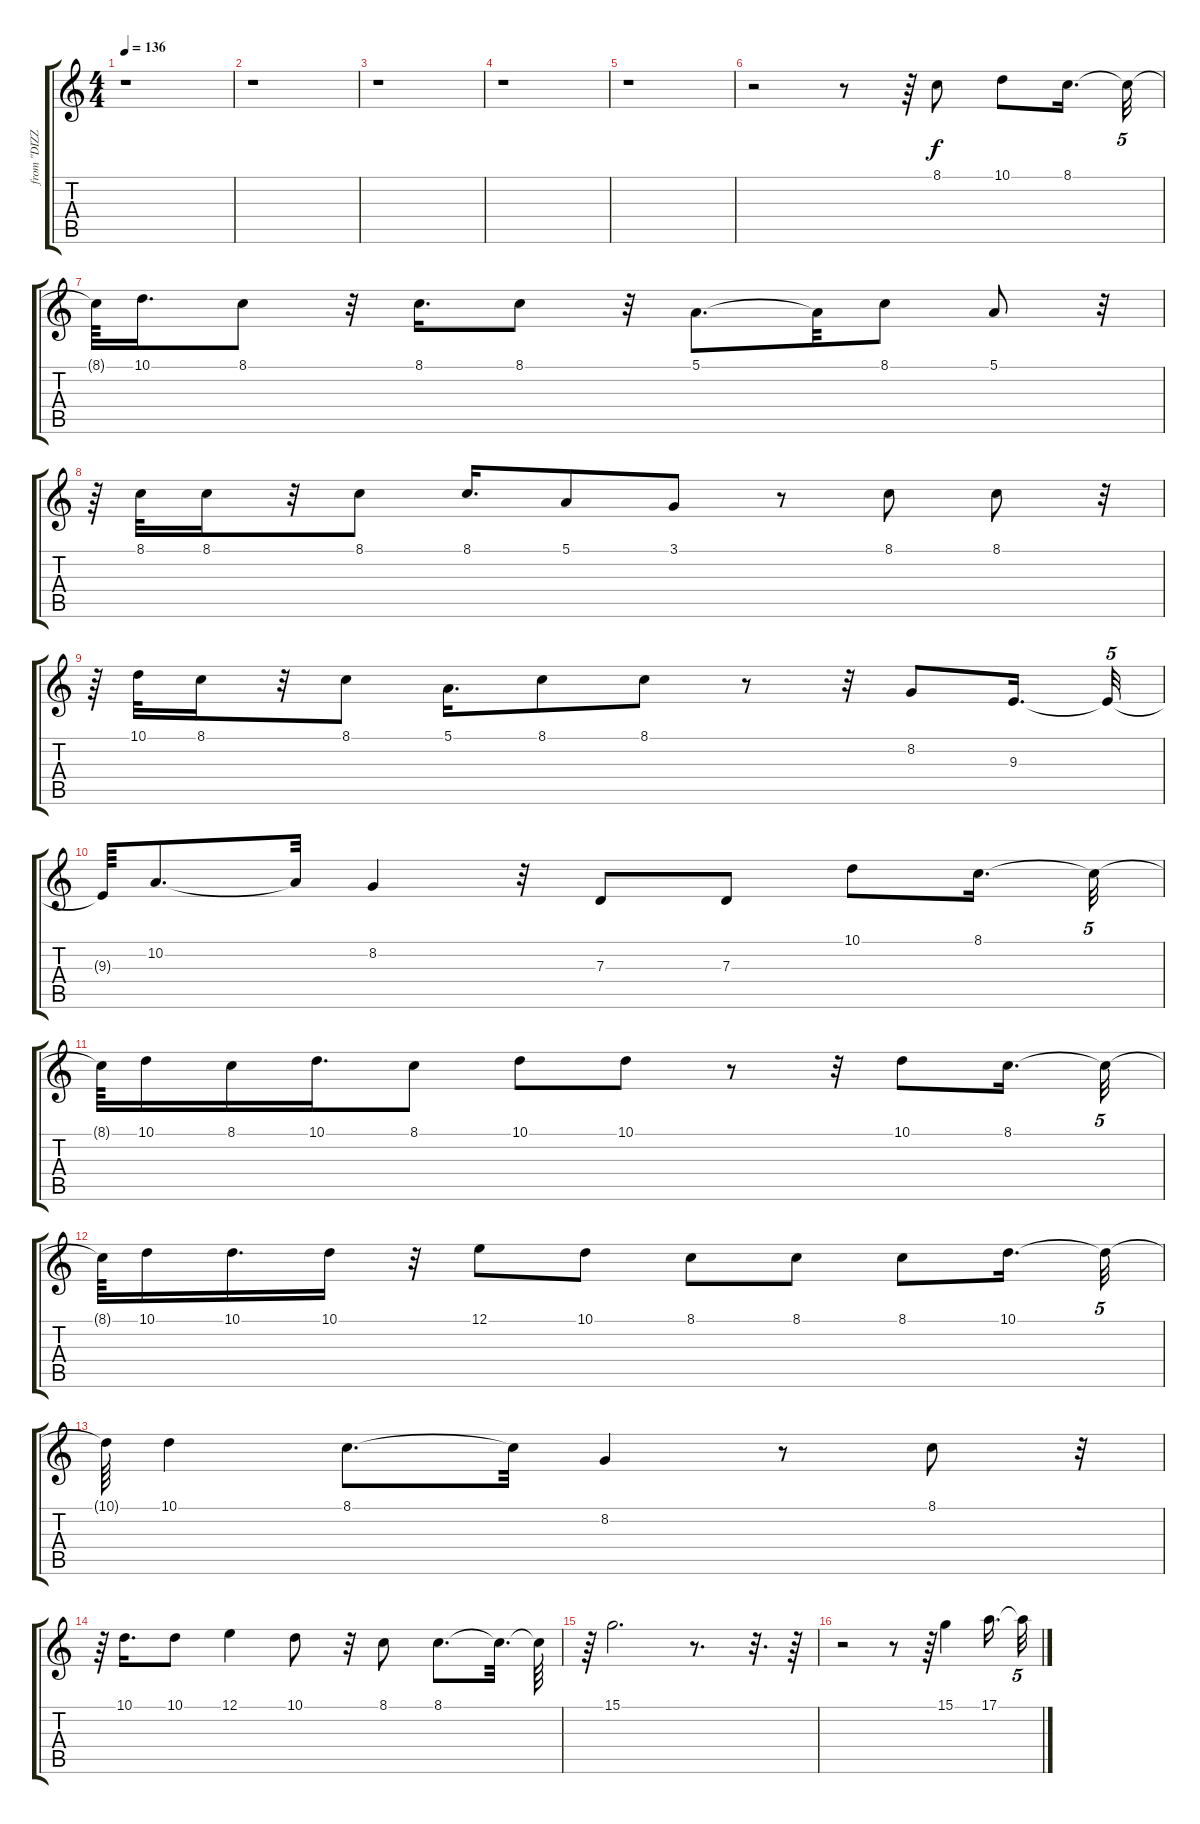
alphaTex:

\track ("from \"DIZZY UP THE GIRL\"" "from \"DIZZ") {instrument sopranosax}
\staff {score tabs}
\tuning (E4 B3 G3 D3 A2 E2) {hide}
\ts (4 4)
\tempo 136
\clef g2
\ks c
r.1{dy f} |
r.1 |
r.1 |
r.1 |
r.1 |
r.2 r.8 r.64 8.1.8 10.1.8 8.1.16{d} 8.1{t}.32{tu (5 4)} |
8.1{t}.64 10.1.16{d} 8.1.8 r.32 8.1.16{d} 8.1.8 r.32 5.1.8{d} 5.1{t}.32 8.1.8 5.1.8 r.32{tu (5 4)} |
r.64 8.1.32 8.1.16 r.32 8.1.8 8.1.16{d} 5.1.8 3.1.8 r.8 8.1.8 8.1.8 r.32{tu (5 4)} |
r.64 10.1.32 8.1.16 r.32 8.1.8 5.1.16{d} 8.1.8 8.1.8 r.8 r.32 8.2.8 9.3.16{d} 9.3{t}.32{tu (5 4)} |
9.3{t}.64 10.2.8{d} 10.2{t}.32 8.2.4 r.32 7.3.8 7.3.8 10.1.8 8.1.16{d} 8.1{t}.32{tu (5 4)} |
8.1{t}.64 10.1.16 8.1.16 10.1.16{d} 8.1.8 10.1.8 10.1.8 r.8 r.32 10.1.8 8.1.16{d} 8.1{t}.32{tu (5 4)} |
8.1{t}.64 10.1.16 10.1.16{d} 10.1.16 r.32 12.1.8 10.1.8 8.1.8 8.1.8 8.1.8 10.1.16{d} 10.1{t}.32{tu (5 4)} |
10.1{t}.64 10.1.4 8.1.8{d} 8.1{t}.32 8.2.4 r.8 8.1.8 r.32{tu (5 4)} |
r.64 10.1.16{d} 10.1.8 12.1.4 10.1.8 r.32 8.1.8 8.1.8{d} 8.1{t}.32{d} 8.1{t}.64 |
r.64 15.1.2{d} r.8{d} r.32{d} r.64 |
r.2 r.8 r.64 15.1.4 17.1.16{d} 17.1{t}.32{tu (5 4)}
